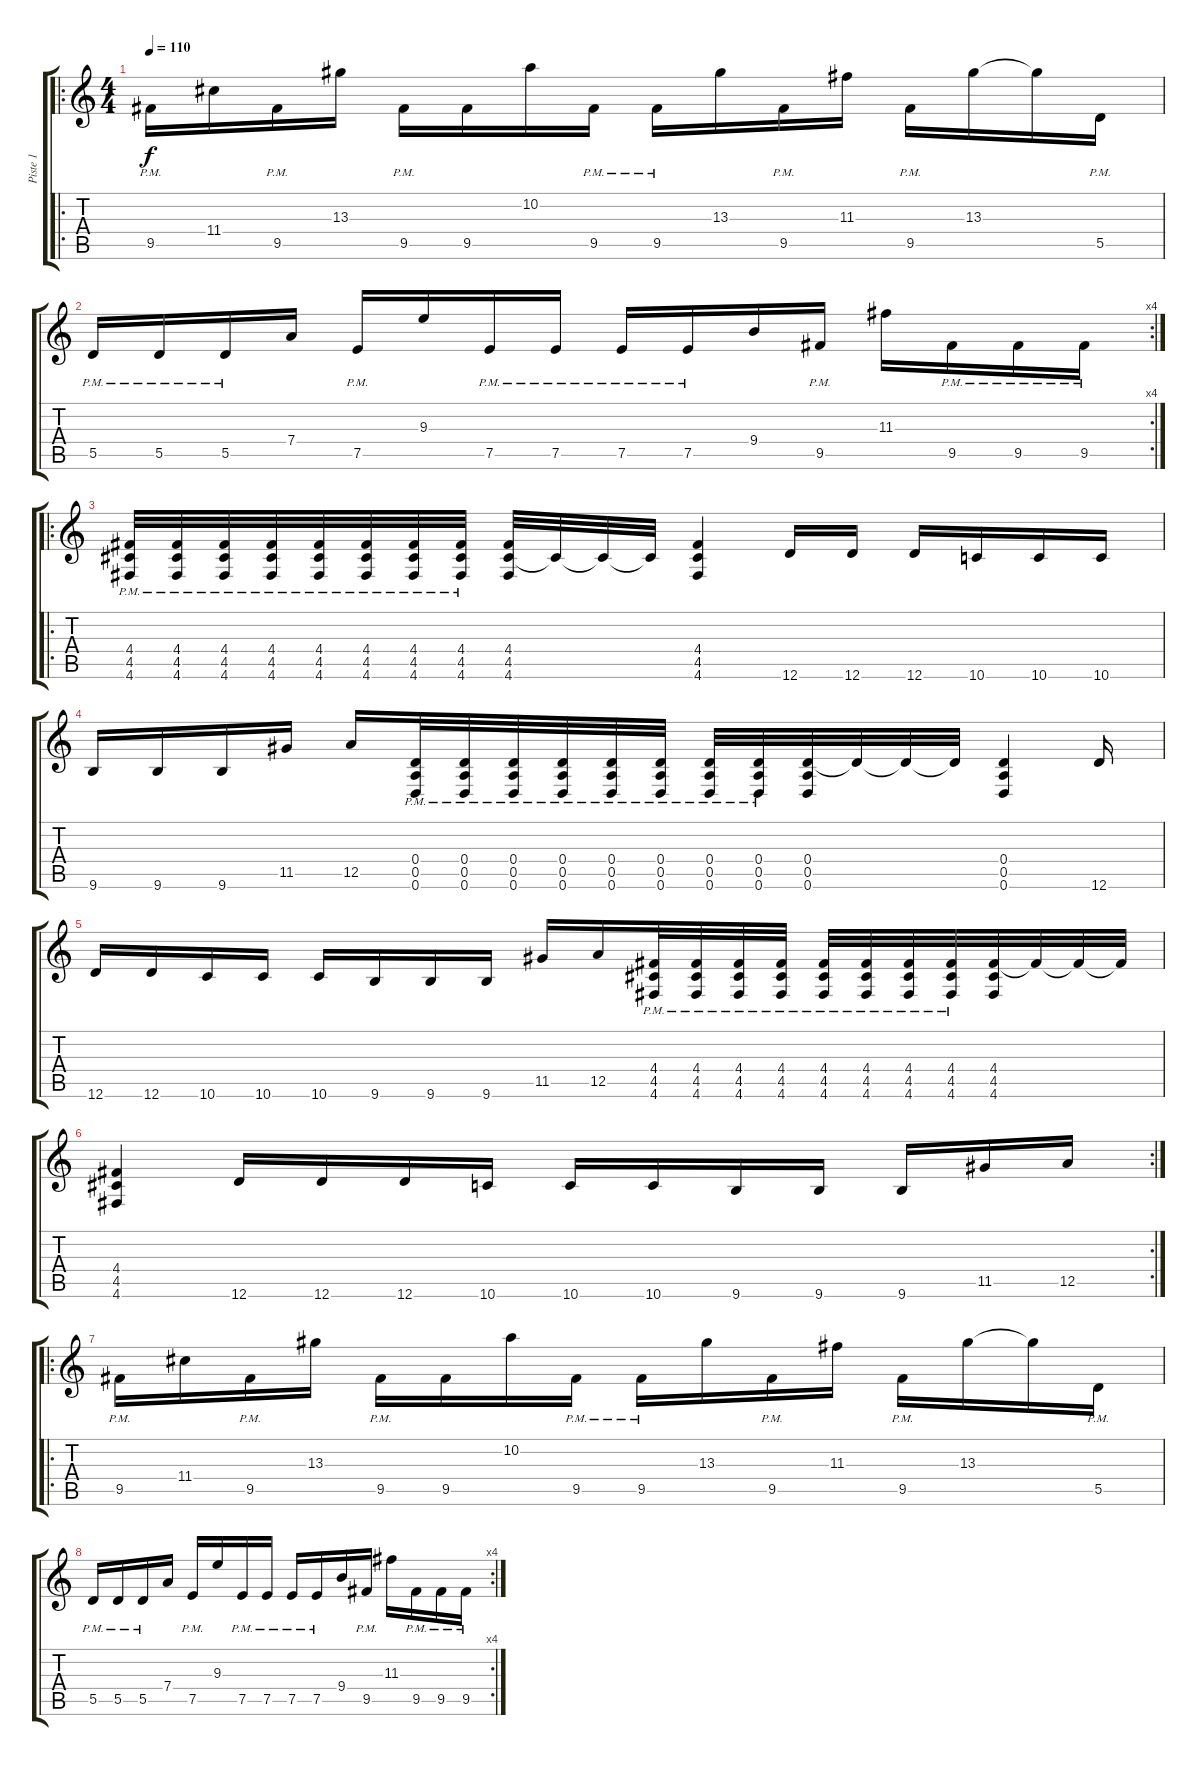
\track ("Piste 1" "Piste 1") {instrument electricguitarjazz}
\staff {score tabs}
\tuning (E4 B3 G3 D3 A2 D2) {hide}
\ro
\ts (4 4)
\tempo 110
\clef g2
\ks c
9.5{pm}.16{dy f} 11.4.16 9.5{pm}.16 13.3.16 9.5{pm}.16 9.5.16 10.2.16 9.5{pm}.16 9.5{pm}.16 13.3.16 9.5{pm}.16 11.3.16 9.5{pm}.16 13.3.16 13.3{t}.16 5.5{pm}.16 |
\rc 4
5.5{pm}.16 5.5{pm}.16 5.5{pm}.16 7.4.16 7.5{pm}.16 9.3.16 7.5{pm}.16 7.5{pm}.16 7.5{pm}.16 7.5{pm}.16 9.4.16 9.5{pm}.16 11.3.16 9.5{pm}.16 9.5{pm}.16 9.5{pm}.16 |
\ro
(4.4{pm} 4.5{pm} 4.6{pm}).32 (4.4{pm} 4.5{pm} 4.6{pm}).32 (4.4{pm} 4.5{pm} 4.6{pm}).32 (4.4{pm} 4.5{pm} 4.6{pm}).32 (4.4{pm} 4.5{pm} 4.6{pm}).32 (4.4{pm} 4.5{pm} 4.6{pm}).32 (4.4{pm} 4.5{pm} 4.6{pm}).32 (4.4{pm} 4.5{pm} 4.6{pm}).32 (4.4 4.5 4.6).32 4.5{t}.32 4.5{t}.32 4.5{t}.32 (4.4 4.5 4.6).4 12.6.16 12.6.16 12.6.16 10.6.16 10.6.16 10.6.16 |
9.6.16 9.6.16 9.6.16 11.5.16 12.5.16 (0.4{pm} 0.5{pm} 0.6{pm}).32 (0.4{pm} 0.5{pm} 0.6{pm}).32 (0.4{pm} 0.5{pm} 0.6{pm}).32 (0.4{pm} 0.5{pm} 0.6{pm}).32 (0.4{pm} 0.5{pm} 0.6{pm}).32 (0.4{pm} 0.5{pm} 0.6{pm}).32 (0.4{pm} 0.5{pm} 0.6{pm}).32 (0.4{pm} 0.5{pm} 0.6{pm}).32 (0.4 0.5 0.6).32 0.4{t}.32 0.4{t}.32 0.4{t}.32 (0.4 0.5 0.6).4 12.6.16 |
12.6.16 12.6.16 10.6.16 10.6.16 10.6.16 9.6.16 9.6.16 9.6.16 11.5.16 12.5.16 (4.4{pm} 4.5{pm} 4.6{pm}).32 (4.4{pm} 4.5{pm} 4.6{pm}).32 (4.4{pm} 4.5{pm} 4.6{pm}).32 (4.4{pm} 4.5{pm} 4.6{pm}).32 (4.4{pm} 4.5{pm} 4.6{pm}).32 (4.4{pm} 4.5{pm} 4.6{pm}).32 (4.4{pm} 4.5{pm} 4.6{pm}).32 (4.4{pm} 4.5{pm} 4.6{pm}).32 (4.4 4.5 4.6).32 4.4{t}.32 4.4{t}.32 4.4{t}.32 |
\rc 2
(4.4 4.5 4.6).4 12.6.16 12.6.16 12.6.16 10.6.16 10.6.16 10.6.16 9.6.16 9.6.16 9.6.16 11.5.16 12.5.16 |
\ro
9.5{pm}.16 11.4.16 9.5{pm}.16 13.3.16 9.5{pm}.16 9.5.16 10.2.16 9.5{pm}.16 9.5{pm}.16 13.3.16 9.5{pm}.16 11.3.16 9.5{pm}.16 13.3.16 13.3{t}.16 5.5{pm}.16 |
\rc 4
5.5{pm}.16 5.5{pm}.16 5.5{pm}.16 7.4.16 7.5{pm}.16 9.3.16 7.5{pm}.16 7.5{pm}.16 7.5{pm}.16 7.5{pm}.16 9.4.16 9.5{pm}.16 11.3.16 9.5{pm}.16 9.5{pm}.16 9.5{pm}.16
